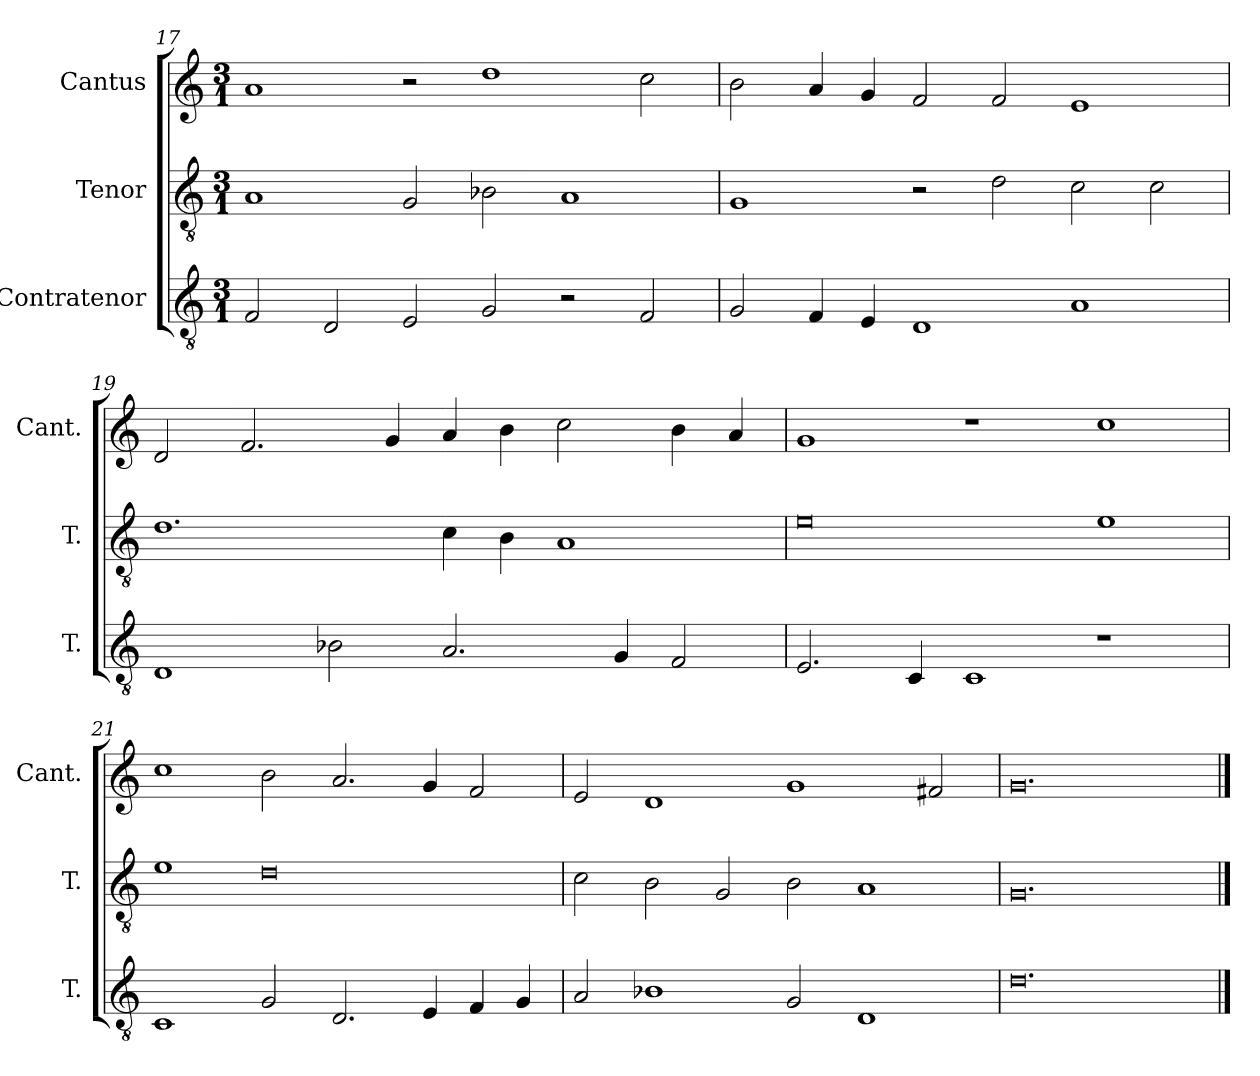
**kern	**kern	**kern
*part3	*part2	*part1
*staff3	*staff2	*staff1
*I"Contratenor	*I"Tenor	*I"Cantus
*I'T.	*I'T.	*I'Cant.
*clefGv2	*clefGv2	*clefG2
*ITrd7c12	*ITrd7c12	*
*k[]	*k[]	*k[]
*C:	*C:	*C:
*M3/1	*M3/1	*M3/1
=17	=17	=17
2FF/	1AA/	1a/
2DD/	.	.
2EE/	2GG/	2r
2GG/	2BB-X\	1dd\
2r	1AA/	.
2FF/	.	2cc\
=18	=18	=18
2GG/	1GG/	2b\
4FF/	.	4a/
4EE/	.	4g/
1DD/	2r	2f/
.	2D\	2f/
1AA/	2C\	1e/
.	2C\	.
=19	=19	=19
1DD/	1.D\	2d/
.	.	2.f/
2BB-X\	.	.
.	.	4g/
2.AA/	4C\	4a/
.	4BB\	4b\
.	1AA/	2cc\
4GG/	.	.
2FF/	.	4b\
.	.	4a/
=20	=20	=20
2.EE/	0E\	1g/
4CC/	.	.
1CC/	.	1r
1r	1E\	1cc\
=21	=21	=21
1CC/	1E\	1cc\
2GG/	0D\	2b\
2.DD/	.	2.a/
4EE/	.	4g/
4FF/	.	2f/
4GG/	.	.
=22	=22	=22
2AA/	2C\	2e/
1BB-X\	2BB\	1d/
.	2GG/	.
2GG/	2BB\	1g/
1DD/	1AA/	.
.	.	2f#X/
=23	=23	=23
0.D\	0.GG/	0.g/
==	==	==
*-	*-	*-
